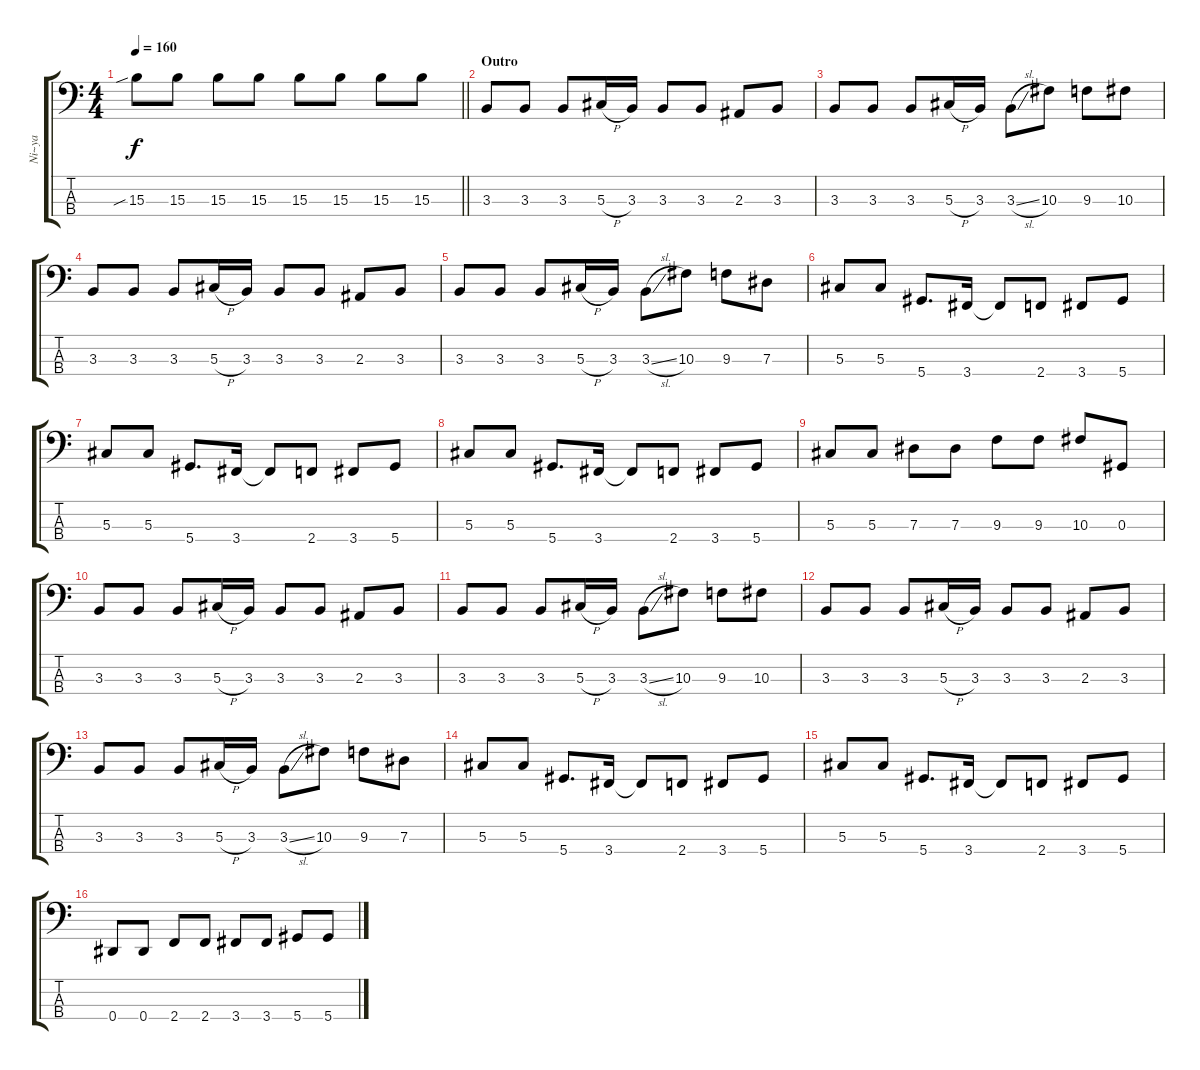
\track ("Ni~ya" "Ni~ya") {instrument electricbasspick}
\staff {score tabs}
\tuning (Gb2 Db2 Ab1 Eb1) {hide}
\ts (4 4)
\tempo 160
\clef f4
\barLineRight lightlight
\ks c
15.3{sib}.8{dy f} 15.3.8 15.3.8 15.3.8 15.3.8 15.3.8 15.3.8 15.3.8 |
\section ("" "Outro")
3.3.8 3.3.8 3.3.8 5.3{h}.16 3.3.16 3.3.8 3.3.8 2.3.8 3.3.8 |
3.3.8 3.3.8 3.3.8 5.3{h}.16 3.3.16 3.3{sl}.8 10.3.8 9.3.8 10.3.8 |
3.3.8 3.3.8 3.3.8 5.3{h}.16 3.3.16 3.3.8 3.3.8 2.3.8 3.3.8 |
3.3.8 3.3.8 3.3.8 5.3{h}.16 3.3.16 3.3{sl}.8 10.3.8 9.3.8 7.3.8 |
5.3.8 5.3.8 5.4.8{d} 3.4.16 3.4{t}.8 2.4.8 3.4.8 5.4.8 |
5.3.8 5.3.8 5.4.8{d} 3.4.16 3.4{t}.8 2.4.8 3.4.8 5.4.8 |
5.3.8 5.3.8 5.4.8{d} 3.4.16 3.4{t}.8 2.4.8 3.4.8 5.4.8 |
5.3.8 5.3.8 7.3.8 7.3.8 9.3.8 9.3.8 10.3.8 0.3.8 |
3.3.8 3.3.8 3.3.8 5.3{h}.16 3.3.16 3.3.8 3.3.8 2.3.8 3.3.8 |
3.3.8 3.3.8 3.3.8 5.3{h}.16 3.3.16 3.3{sl}.8 10.3.8 9.3.8 10.3.8 |
3.3.8 3.3.8 3.3.8 5.3{h}.16 3.3.16 3.3.8 3.3.8 2.3.8 3.3.8 |
3.3.8 3.3.8 3.3.8 5.3{h}.16 3.3.16 3.3{sl}.8 10.3.8 9.3.8 7.3.8 |
5.3.8 5.3.8 5.4.8{d} 3.4.16 3.4{t}.8 2.4.8 3.4.8 5.4.8 |
5.3.8 5.3.8 5.4.8{d} 3.4.16 3.4{t}.8 2.4.8 3.4.8 5.4.8 |
0.4.8 0.4.8 2.4.8 2.4.8 3.4.8 3.4.8 5.4.8 5.4.8
